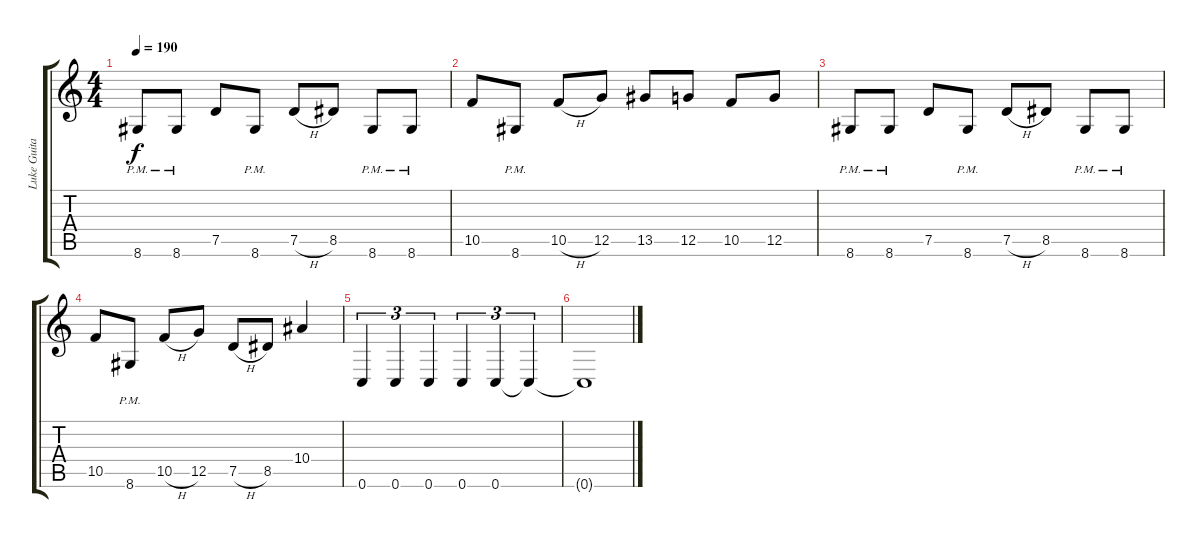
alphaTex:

\track ("Luke Guitar" "Luke Guita") {instrument overdrivenguitar}
\staff {score tabs}
\tuning (D4 A3 F3 C3 G2 C2) {hide}
\ts (4 4)
\tempo 190
\clef g2
\ks c
8.6{pm}.8{dy f} 8.6{pm}.8 7.5.8 8.6{pm}.8 7.5{h}.8 8.5.8 8.6{pm}.8 8.6{pm}.8 |
10.5.8 8.6{pm}.8 10.5{h}.8 12.5.8 13.5.8 12.5.8 10.5.8 12.5.8 |
8.6{pm}.8 8.6{pm}.8 7.5.8 8.6{pm}.8 7.5{h}.8 8.5.8 8.6{pm}.8 8.6{pm}.8 |
10.5.8 8.6{pm}.8 10.5{h}.8 12.5.8 7.5{h}.8 8.5.8 10.4.4 |
0.6.4{tu (3 2)} 0.6.4{tu (3 2)} 0.6.4{tu (3 2)} 0.6.4{tu (3 2)} 0.6.4{tu (3 2)} 0.6{t}.4{tu (3 2)} |
0.6{t}.1
